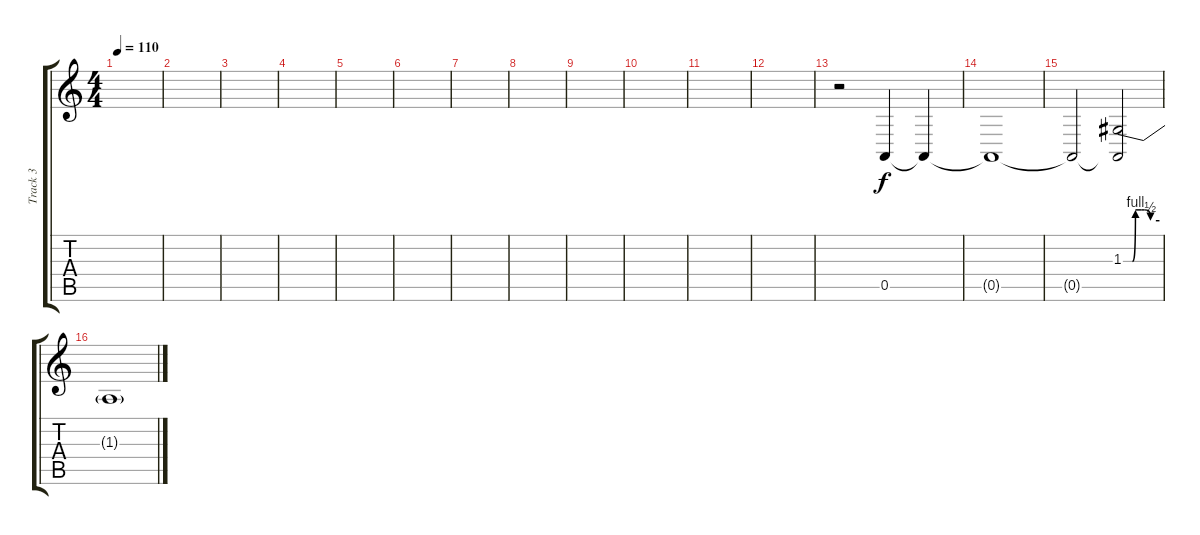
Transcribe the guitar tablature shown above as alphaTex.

\track ("Track 3" "Track 3") {instrument seashore}
\staff {score tabs}
\tuning (E4 B3 G3 D3 A2 E2) {hide}
\ts (4 4)
\tempo 110
\clef g2
\ks c
|
|
|
|
|
|
|
|
|
|
|
|
r.2 0.5.4{volume 0 instrument seashore} 0.5{t}.4{volume 16 instrument applause} |
0.5{t}.1 |
0.5{t}.2 (1.3{be (custom 0 0 15 0 20 4 30 4 35 4 45 2 60 2)} 0.5{t}).2{volume 5} |
1.3{t}.1
